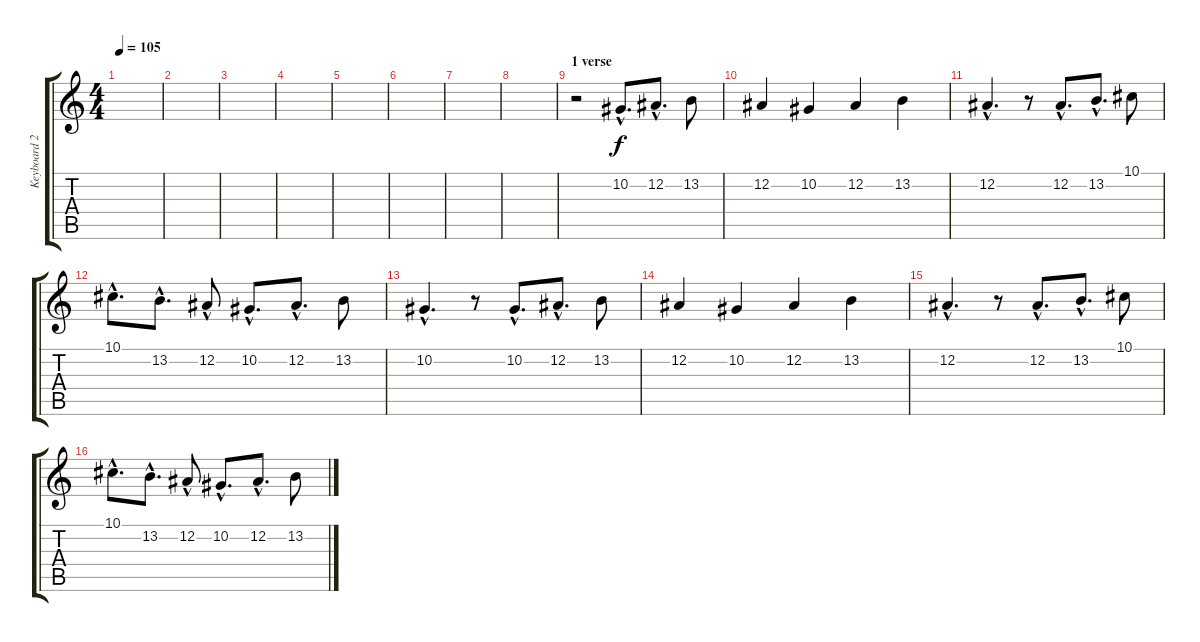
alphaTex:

\track ("Keyboard 2 - BG" "Keyboard 2") {instrument tremolostrings}
\staff {score tabs}
\tuning (Eb4 Bb3 Gb3 Db3 Ab2 Eb2) {hide}
\ts (4 4)
\tempo 105
\clef g2
\ks c
|
|
|
|
|
|
|
|
\section ("" "1 verse")
r.2 10.2{hac}.8{d} 12.2{hac}.8{d} 13.2.8 |
12.2.4 10.2.4 12.2.4 13.2.4 |
12.2{hac}.4{d} r.8 12.2{hac}.8{d} 13.2{hac}.8{d} 10.1.8 |
10.1{hac}.8{d} 13.2{hac}.8{d} 12.2{hac}.8 10.2{hac}.8{d} 12.2{hac}.8{d} 13.2.8 |
10.2{hac}.4{d} r.8 10.2{hac}.8{d} 12.2{hac}.8{d} 13.2.8 |
12.2.4 10.2.4 12.2.4 13.2.4 |
12.2{hac}.4{d} r.8 12.2{hac}.8{d} 13.2{hac}.8{d} 10.1.8 |
10.1{hac}.8{d} 13.2{hac}.8{d} 12.2{hac}.8 10.2{hac}.8{d} 12.2{hac}.8{d} 13.2.8
